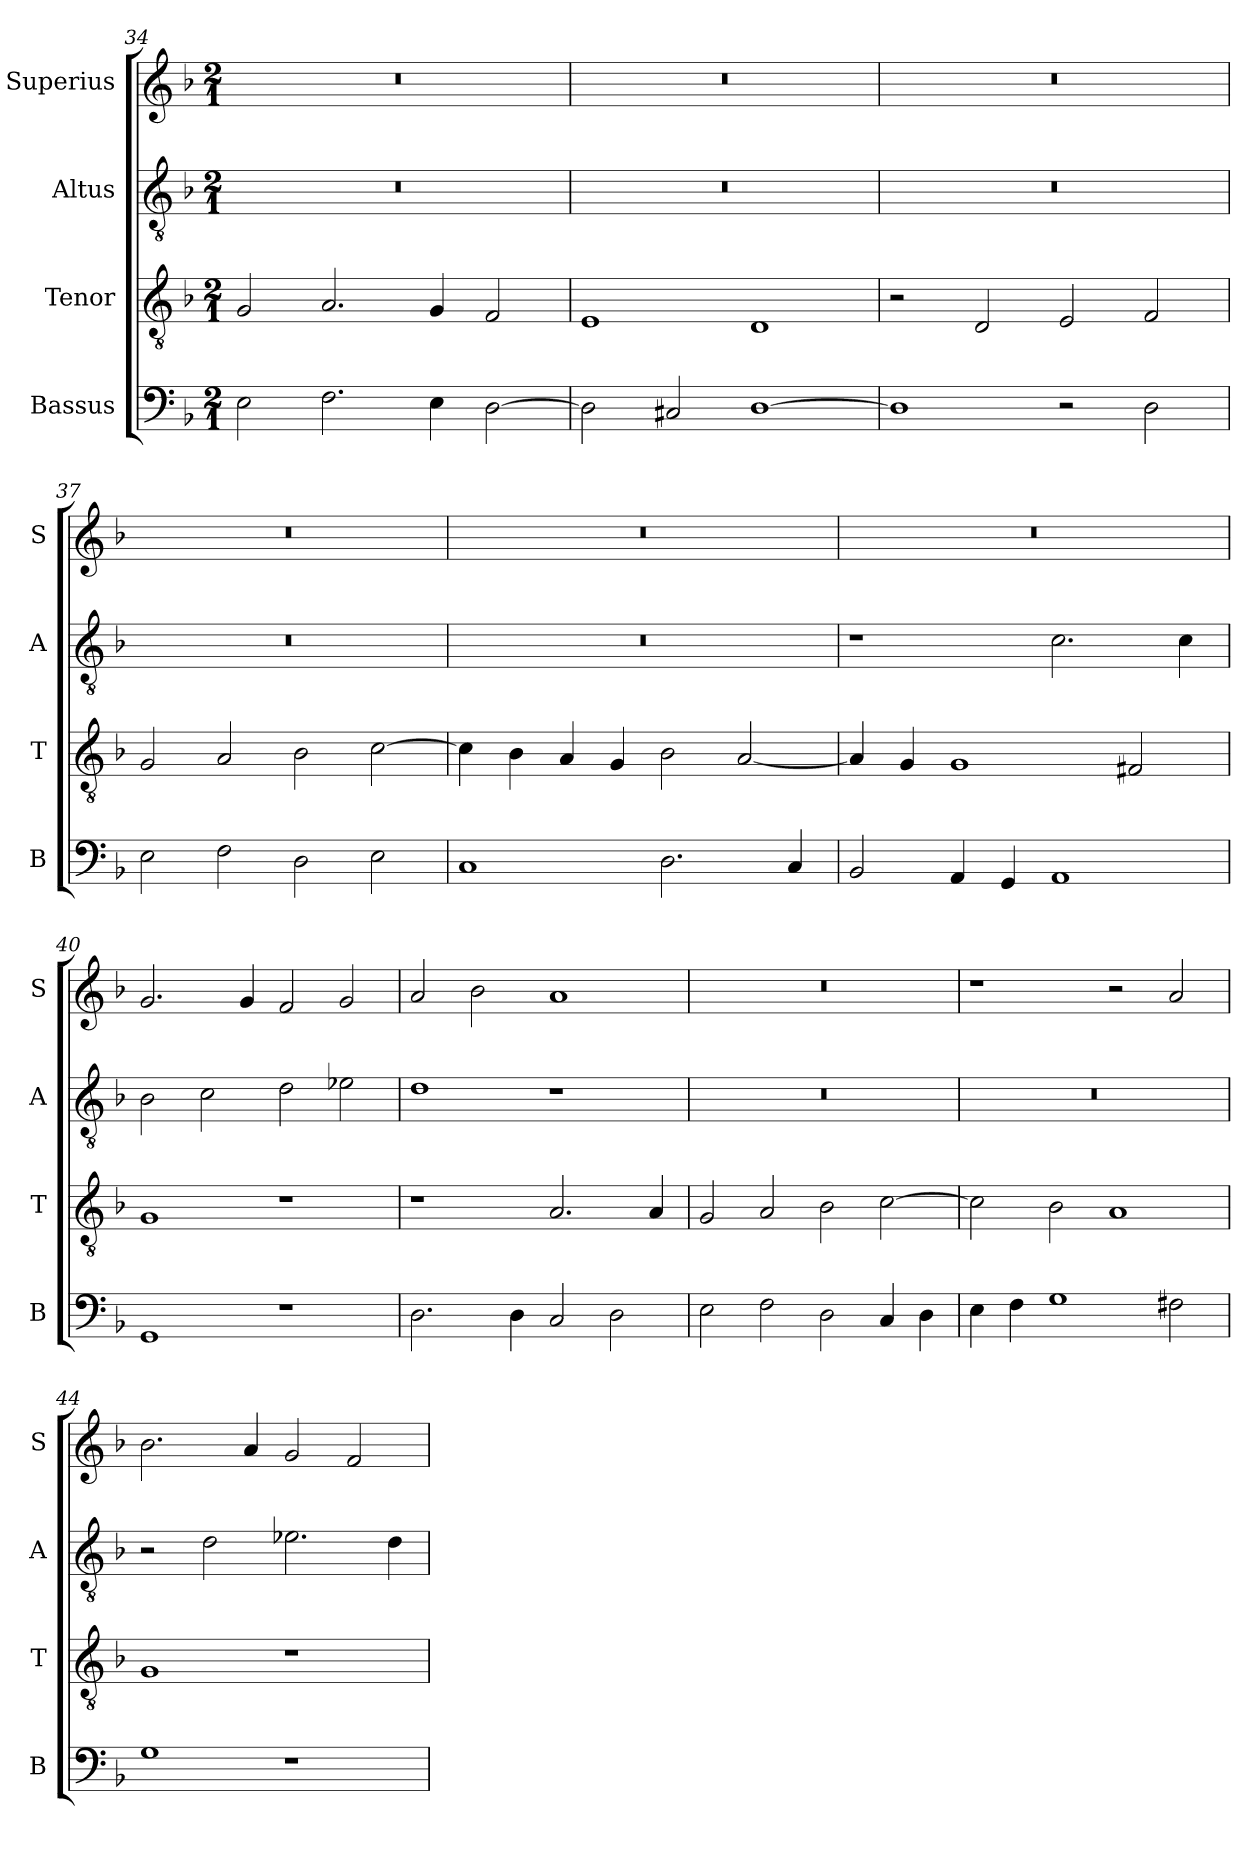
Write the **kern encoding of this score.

**kern	**kern	**kern	**kern
*part4	*part3	*part2	*part1
*staff4	*staff3	*staff2	*staff1
*I"Bassus	*I"Tenor	*I"Altus	*I"Superius
*I'B	*I'T	*I'A	*I'S
*clefF4	*clefGv2	*clefGv2	*clefG2
*k[b-]	*k[b-]	*k[b-]	*k[b-]
*M2/1	*M2/1	*M2/1	*M2/1
=34	=34	=34	=34
2E\	2G/	0r	0r
2.F\	2.A/	.	.
4E\	4G/	.	.
[2D\	2F/	.	.
=35	=35	=35	=35
2D\]	1E	0r	0r
2C#X/	.	.	.
[1D	1D	.	.
=36	=36	=36	=36
1D]	2r	0r	0r
.	2D/	.	.
2r	2E/	.	.
2D\	2F/	.	.
=37	=37	=37	=37
2E\	2G/	0r	0r
2F\	2A/	.	.
2D\	2B-\	.	.
2E\	[2c\	.	.
=38	=38	=38	=38
1C	4c\]	0r	0r
.	4B-\	.	.
.	4A/	.	.
.	4G/	.	.
2.D\	2B-\	.	.
.	[2A/	.	.
4C/	.	.	.
=39	=39	=39	=39
2BB-/	4A/]	1r	0r
.	4G/	.	.
4AA/	1G	.	.
4GG/	.	.	.
1AA	.	2.c\	.
.	2F#X/	.	.
.	.	4c\	.
=40	=40	=40	=40
1GG	1G	2B-\	2.g/
.	.	2c\	.
.	.	.	4g/
1r	1r	2d\	2f/
.	.	2e-X\	2g/
=41	=41	=41	=41
2.D\	1r	1d	2a/
.	.	.	2b-\
4D\	.	.	.
2C/	2.A/	1r	1a
2D\	.	.	.
.	4A/	.	.
=42	=42	=42	=42
2E\	2G/	0r	0r
2F\	2A/	.	.
2D\	2B-\	.	.
4C/	[2c\	.	.
4D\	.	.	.
=43	=43	=43	=43
4E\	2c\]	0r	1r
4F\	.	.	.
1G	2B-\	.	.
.	1A	.	2r
2F#X\	.	.	2a/
=44	=44	=44	=44
1G	1G	2r	2.b-\
.	.	2d\	.
.	.	.	4a/
1r	1r	2.e-X\	2g/
.	.	.	2f/
.	.	4d\	.
=	=	=	=
*-	*-	*-	*-
